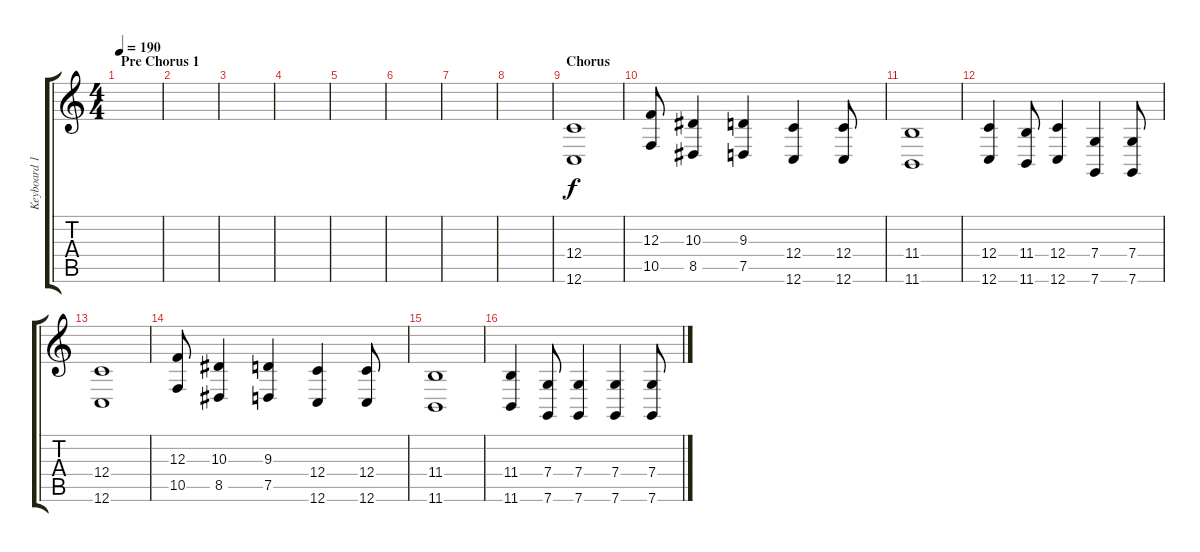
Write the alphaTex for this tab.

\track ("Keyboard 1" "Keyboard 1") {instrument pad4choir}
\staff {score tabs}
\tuning (D4 A3 F3 C3 G2 C2) {hide}
\ts (4 4)
\section ("" "Pre Chorus 1")
\tempo 190
\clef g2
\ks c
|
|
|
|
|
|
|
|
\section ("" "Chorus")
(12.4 12.6).1{dy f instrument pad4choir} |
(12.3 10.5).8 (10.3 8.5).4 (9.3 7.5).4 (12.4 12.6).4 (12.4 12.6).8 |
(11.4 11.6).1 |
(12.4 12.6).4 (11.4 11.6).8 (12.4 12.6).4 (7.4 7.6).4 (7.4 7.6).8 |
(12.4 12.6).1 |
(12.3 10.5).8 (10.3 8.5).4 (9.3 7.5).4 (12.4 12.6).4 (12.4 12.6).8 |
(11.4 11.6).1 |
(11.4 11.6).4 (7.4 7.6).8 (7.4 7.6).4 (7.4 7.6).4 (7.4 7.6).8
